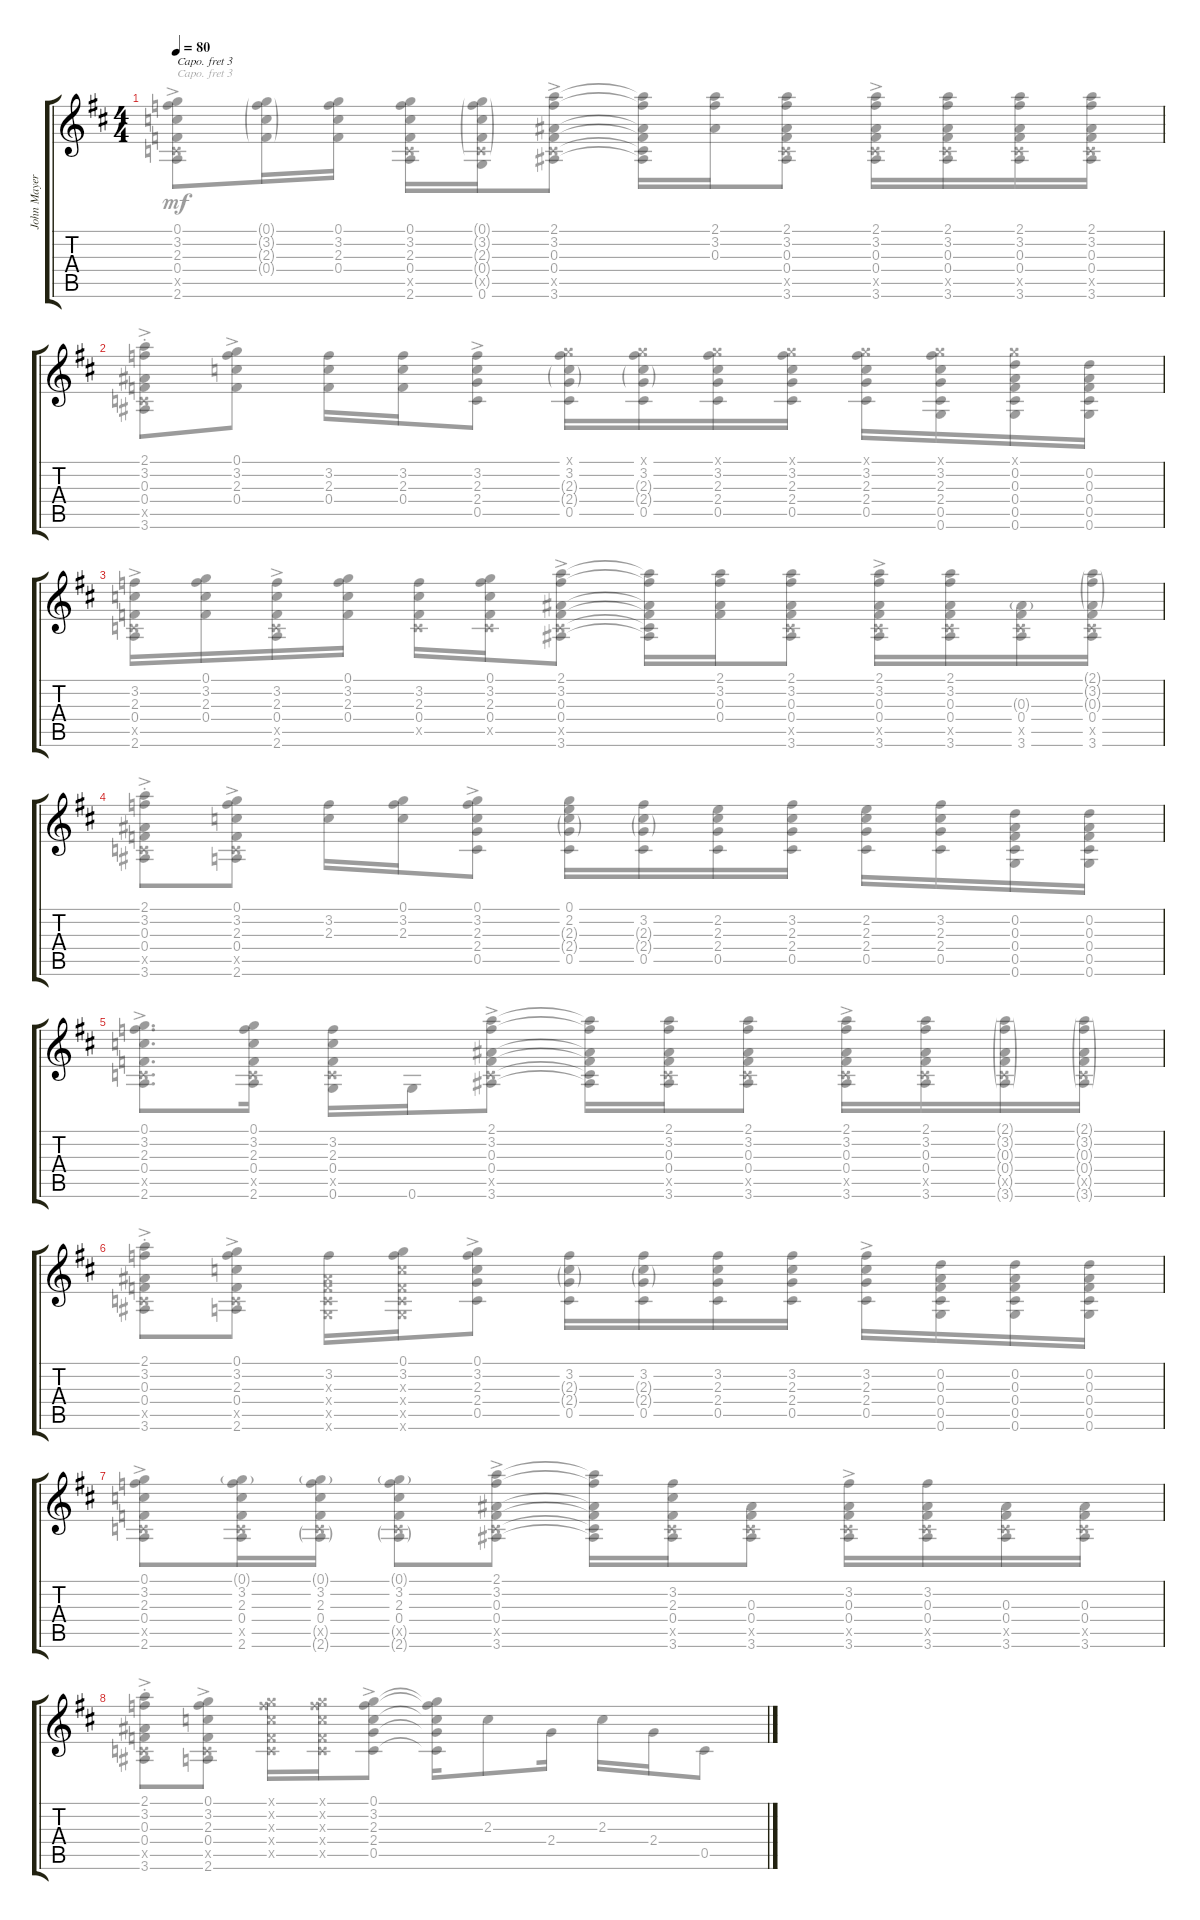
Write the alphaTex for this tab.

\track ("John Mayer acoustic guitar" "John Mayer") {instrument acousticguitarsteel}
\staff {score tabs}
\capo 3
\tuning (E4 B3 G3 D3 A2 E2) {hide}
\voice
\ts (4 4)
\tempo 80
\clef g2
\ks d
|
|
|
|
|
|
|
\voice
\clef g2
\ks d
(0.1{ac} 3.2{ac} 2.3{ac} 0.4{ac} 0.5{ac x} 2.6{ac}).8{dy mf} (0.1{g} 3.2{g} 2.3{g} 0.4{g}).16 (0.1 3.2 2.3 0.4).16 (0.1 3.2 2.3 0.4 0.5{x} 2.6).16 (0.1{g} 3.2{g} 2.3{g} 0.4{g} 0.5{g x} 0.6).16 (2.1 3.2{ac} 0.3{ac} 0.4{ac} 0.5{ac x} 3.6{ac}).8 (2.1{t} 3.2{t} 0.3{t} 0.4{t} 0.5{t} 3.6{t}).16 (2.1 3.2 0.3).16 (2.1 3.2 0.3 0.4 0.5{x} 3.6).8 (2.1{ac} 3.2{ac} 0.3{ac} 0.4{ac} 0.5{ac x} 3.6{ac}).16 (2.1 3.2 0.3 0.4 0.5{x} 3.6).16 (2.1 3.2 0.3 0.4 0.5{x} 3.6).16 (2.1 3.2 0.3 0.4 0.5{x} 3.6).16 |
(2.1 3.2{ac st} 0.3{ac st} 0.4{ac st} 0.5{ac st x} 3.6{ac st}).8 (0.1 3.2{ac} 2.3{ac} 0.4{ac}).8 (3.2 2.3 0.4).16 (3.2 2.3 0.4).16 (3.2{ac} 2.3{ac} 2.4{ac} 0.5{ac}).8 (0.1{x} 3.2 2.3{g} 2.4{g} 0.5).16 (0.1{x} 3.2 2.3{g} 2.4{g} 0.5).16 (0.1{x} 3.2 2.3 2.4 0.5).16 (0.1{x} 3.2 2.3 2.4 0.5).16 (0.1{x} 3.2 2.3 2.4 0.5).16 (0.1{x} 3.2 2.3 2.4 0.5 0.6).16 (0.1{x} 0.2 0.3 0.4 0.5 0.6).16 (0.2 0.3 0.4 0.5 0.6).16 |
(3.2{ac} 2.3{ac} 0.4{ac} 0.5{ac x} 2.6{ac}).16 (0.1 3.2 2.3 0.4).16 (3.2{ac} 2.3{ac} 0.4{ac} 0.5{ac x} 2.6{ac}).16 (0.1 3.2 2.3 0.4).16 (3.2 2.3 0.4 0.5{x}).16 (0.1 3.2 2.3 0.4 0.5{x}).16 (2.1 3.2{ac} 0.3{ac} 0.4{ac} 0.5{ac x} 3.6{ac}).8 (2.1{t} 3.2{t} 0.3{t} 0.4{t} 0.5{t} 3.6{t}).16 (2.1 3.2 0.3 0.4).16 (2.1 3.2 0.3 0.4 0.5{x} 3.6).8 (2.1{ac} 3.2{ac} 0.3{ac} 0.4{ac} 0.5{ac x} 3.6{ac}).16 (2.1 3.2 0.3 0.4 0.5{x} 3.6).16 (0.3{g} 0.4 0.5{x} 3.6).16 (2.1{g} 3.2{g} 0.3{g} 0.4 0.5{x} 3.6).16 |
(2.1 3.2{ac st} 0.3{ac st} 0.4{ac st} 0.5{ac st x} 3.6{ac st}).8 (0.1 3.2{ac} 2.3{ac} 0.4{ac} 0.5{x} 2.6).8 (3.2 2.3).16 (0.1 3.2 2.3).16 (0.1 3.2{ac} 2.3{ac} 2.4{ac} 0.5{ac}).8 (0.1 2.2 2.3{g} 2.4{g} 0.5).16 (3.2 2.3{g} 2.4{g} 0.5).16 (2.2 2.3 2.4 0.5).16 (3.2 2.3 2.4 0.5).16 (2.2 2.3 2.4 0.5).16 (3.2 2.3 2.4 0.5).16 (0.2 0.3 0.4 0.5 0.6).16 (0.2 0.3 0.4 0.5 0.6).16 |
(0.1{ac} 3.2{ac} 2.3{ac} 0.4{ac} 0.5{ac x} 2.6{ac}).8{d} (0.1 3.2 2.3 0.4 0.5{x} 2.6).16 (3.2 2.3 0.4 0.5{x} 0.6).16 0.6.16 (2.1 3.2{ac} 0.3{ac} 0.4{ac} 0.5{ac x} 3.6{ac}).8 (2.1{t} 3.2{t} 0.3{t} 0.4{t} 0.5{t} 3.6{t}).16 (2.1 3.2 0.3 0.4 0.5{x} 3.6).16 (2.1 3.2 0.3 0.4 0.5{x} 3.6).8 (2.1{ac} 3.2{ac} 0.3{ac} 0.4{ac} 0.5{ac x} 3.6{ac}).16 (2.1 3.2 0.3 0.4 0.5{x} 3.6).16 (2.1{g} 3.2{g} 0.3{g} 0.4{g} 0.5{g x} 3.6{g}).16 (2.1{g} 3.2{g} 0.3{g} 0.4{g} 0.5{g x} 3.6{g}).16 |
(2.1 3.2{ac st} 0.3{ac st} 0.4{ac st} 0.5{ac st x} 3.6{ac st}).8 (0.1 3.2{ac} 2.3{ac} 0.4{ac} 0.5{x} 2.6).8 (3.2 0.3{x} 0.4{x} 0.5{x} 0.6{x}).16 (0.1 3.2 2.3{x} 0.4{x} 0.5{x} 0.6{x}).16 (0.1 3.2{ac} 2.3{ac} 2.4{ac} 0.5{ac}).8 (3.2 2.3{g} 2.4{g} 0.5).16 (3.2 2.3{g} 2.4{g} 0.5).16 (3.2 2.3 2.4 0.5).16 (3.2 2.3 2.4 0.5).16 (3.2{ac} 2.3{ac} 2.4{ac} 0.5{ac}).16 (0.2 0.3 0.4 0.5 0.6).16 (0.2 0.3 0.4 0.5 0.6).16 (0.2 0.3 0.4 0.5 0.6).16 |
(0.1{ac} 3.2{ac} 2.3{ac} 0.4{ac} 0.5{ac x} 2.6{ac}).8 (0.1{g} 3.2 2.3 0.4 0.5{x} 2.6).16 (0.1{g} 3.2 2.3 0.4 0.5{g x} 2.6{g}).16 (0.1{g} 3.2 2.3 0.4 0.5{g x} 2.6{g}).8 (2.1{ac} 3.2{ac} 0.3{ac} 0.4{ac} 0.5{ac x} 3.6{ac}).8 (2.1{t} 3.2{t} 0.3{t} 0.4{t} 0.5{t} 3.6{t}).16 (3.2 2.3 0.4 0.5{x} 3.6).16 (0.3 0.4 0.5{x} 3.6).8 (3.2{ac} 0.3{ac} 0.4{ac} 0.5{ac x} 3.6{ac}).16 (3.2 0.3 0.4 0.5{x} 3.6).16 (0.3 0.4 0.5{x} 3.6).16 (0.3 0.4 0.5{x} 3.6).16 |
(2.1 3.2{ac st} 0.3{ac st} 0.4{ac st} 0.5{ac st x} 3.6{ac st}).8 (0.1 3.2{ac} 2.3{ac} 0.4{ac} 0.5{ac x} 2.6{ac}).8 (0.1{x} 3.2{x} 2.3{x} 0.4{x} 0.5{x}).16 (0.1{x} 3.2{x} 2.3{x} 0.4{x} 0.5{x}).16 (0.1 3.2{ac} 2.3{ac} 2.4{ac} 0.5{ac}).8 (0.1{t} 3.2{t} 2.3{t} 2.4{t} 0.5{t}).16 2.3.8 2.4.16 2.3.16 2.4.16 0.5.8
